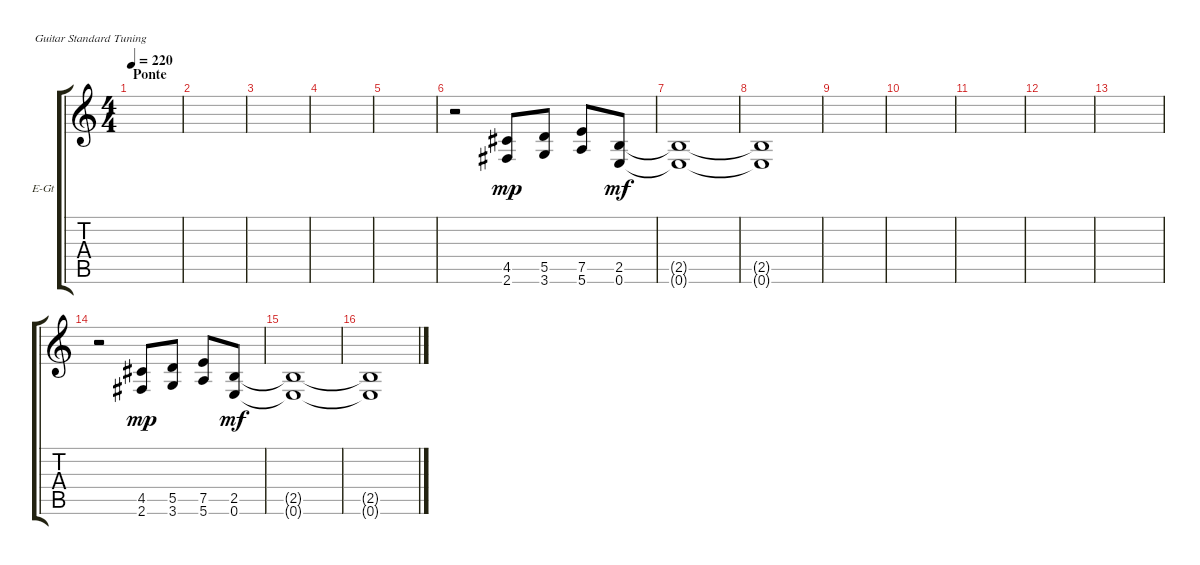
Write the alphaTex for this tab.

\defaultSystemsLayout 4
\bracketExtendMode groupsimilarinstruments
\firstSystemTrackNameOrientation horizontal
\otherSystemsTrackNameOrientation horizontal
\track ("Electric Guitar" "E-Gt") {instrument distortionguitar}
\staff {score tabs}
\tuning (E4 B3 G3 D3 A2 E2)
\ts (4 4)
\section ("" "Ponte")
\tempo 220
\clef g2
\ks c
|
|
|
|
|
r.2 (2.6 4.5).8{dy mp} (3.6 5.5).8 (5.6 7.5).8 (0.6 2.5).8{dy mf} |
(0.6{t} 2.5{t}).1 |
(0.6{t} 2.5{t}).1 |
|
|
|
|
|
r.2 (2.6 4.5).8{dy mp} (3.6 5.5).8 (5.6 7.5).8 (0.6 2.5).8{dy mf} |
(0.6{t} 2.5{t}).1 |
(0.6{t} 2.5{t}).1
